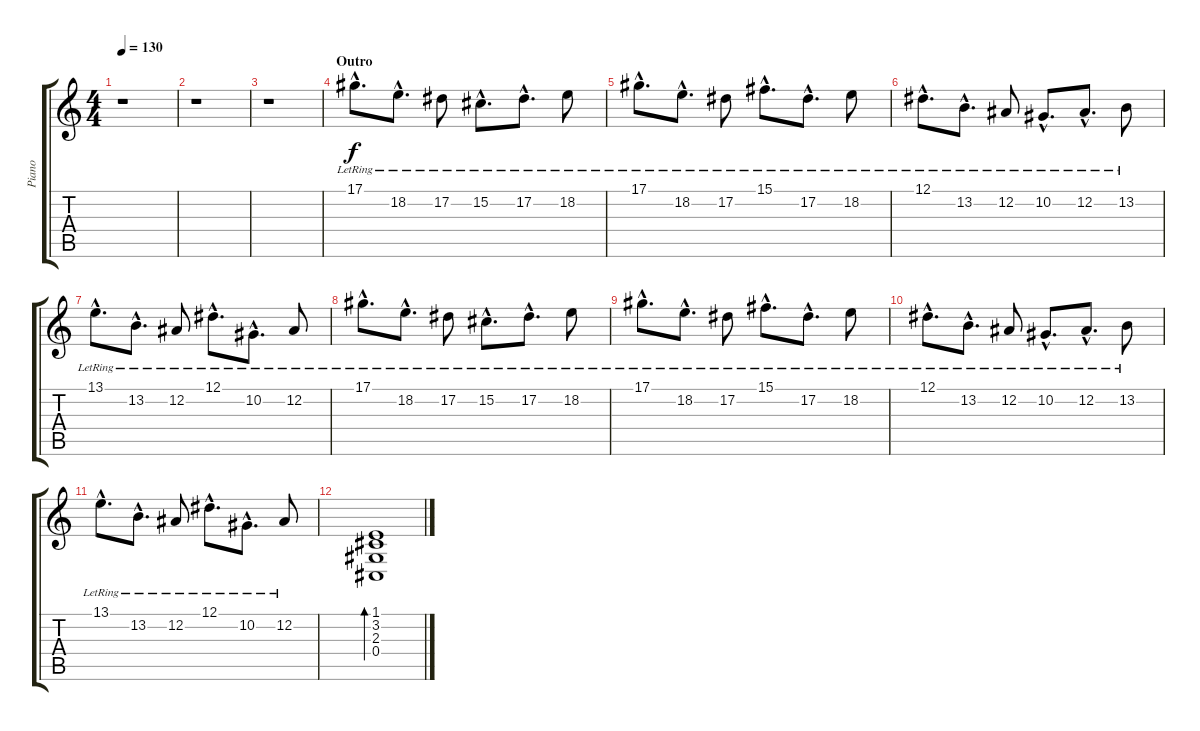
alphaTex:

\track ("Piano" "Piano") {instrument brightacousticpiano}
\staff {score tabs}
\tuning (Eb4 Bb3 Gb3 Db3 Ab2 Eb2) {hide}
\ts (4 4)
\tempo 130
\clef g2
\ks c
r.1{dy f} |
r.1 |
r.1 |
\section ("" "Outro")
17.1{hac lr}.8{d} 18.2{hac lr}.8{d} 17.2{lr}.8 15.2{hac lr}.8{d} 17.2{hac lr}.8{d} 18.2{lr}.8 |
17.1{hac lr}.8{d} 18.2{hac lr}.8{d} 17.2{lr}.8 15.1{hac lr}.8{d} 17.2{hac lr}.8{d} 18.2{lr}.8 |
12.1{hac lr}.8{d} 13.2{hac lr}.8{d} 12.2{lr}.8 10.2{hac lr}.8{d} 12.2{hac lr}.8{d} 13.2{lr}.8 |
13.1{hac lr}.8{d} 13.2{hac lr}.8{d} 12.2{lr}.8 12.1{hac lr}.8{d} 10.2{hac lr}.8{d} 12.2{lr}.8 |
17.1{hac lr}.8{d} 18.2{hac lr}.8{d} 17.2{lr}.8 15.2{hac lr}.8{d} 17.2{hac lr}.8{d} 18.2{lr}.8 |
17.1{hac lr}.8{d} 18.2{hac lr}.8{d} 17.2{lr}.8 15.1{hac lr}.8{d} 17.2{hac lr}.8{d} 18.2{lr}.8 |
12.1{hac lr}.8{d} 13.2{hac lr}.8{d} 12.2{lr}.8 10.2{hac lr}.8{d} 12.2{hac lr}.8{d} 13.2{lr}.8 |
13.1{hac lr}.8{d} 13.2{hac lr}.8{d} 12.2{lr}.8 12.1{hac lr}.8{d} 10.2{hac lr}.8{d} 12.2{lr}.8 |
(1.1 3.2 2.3 0.4).1{bd 60}
